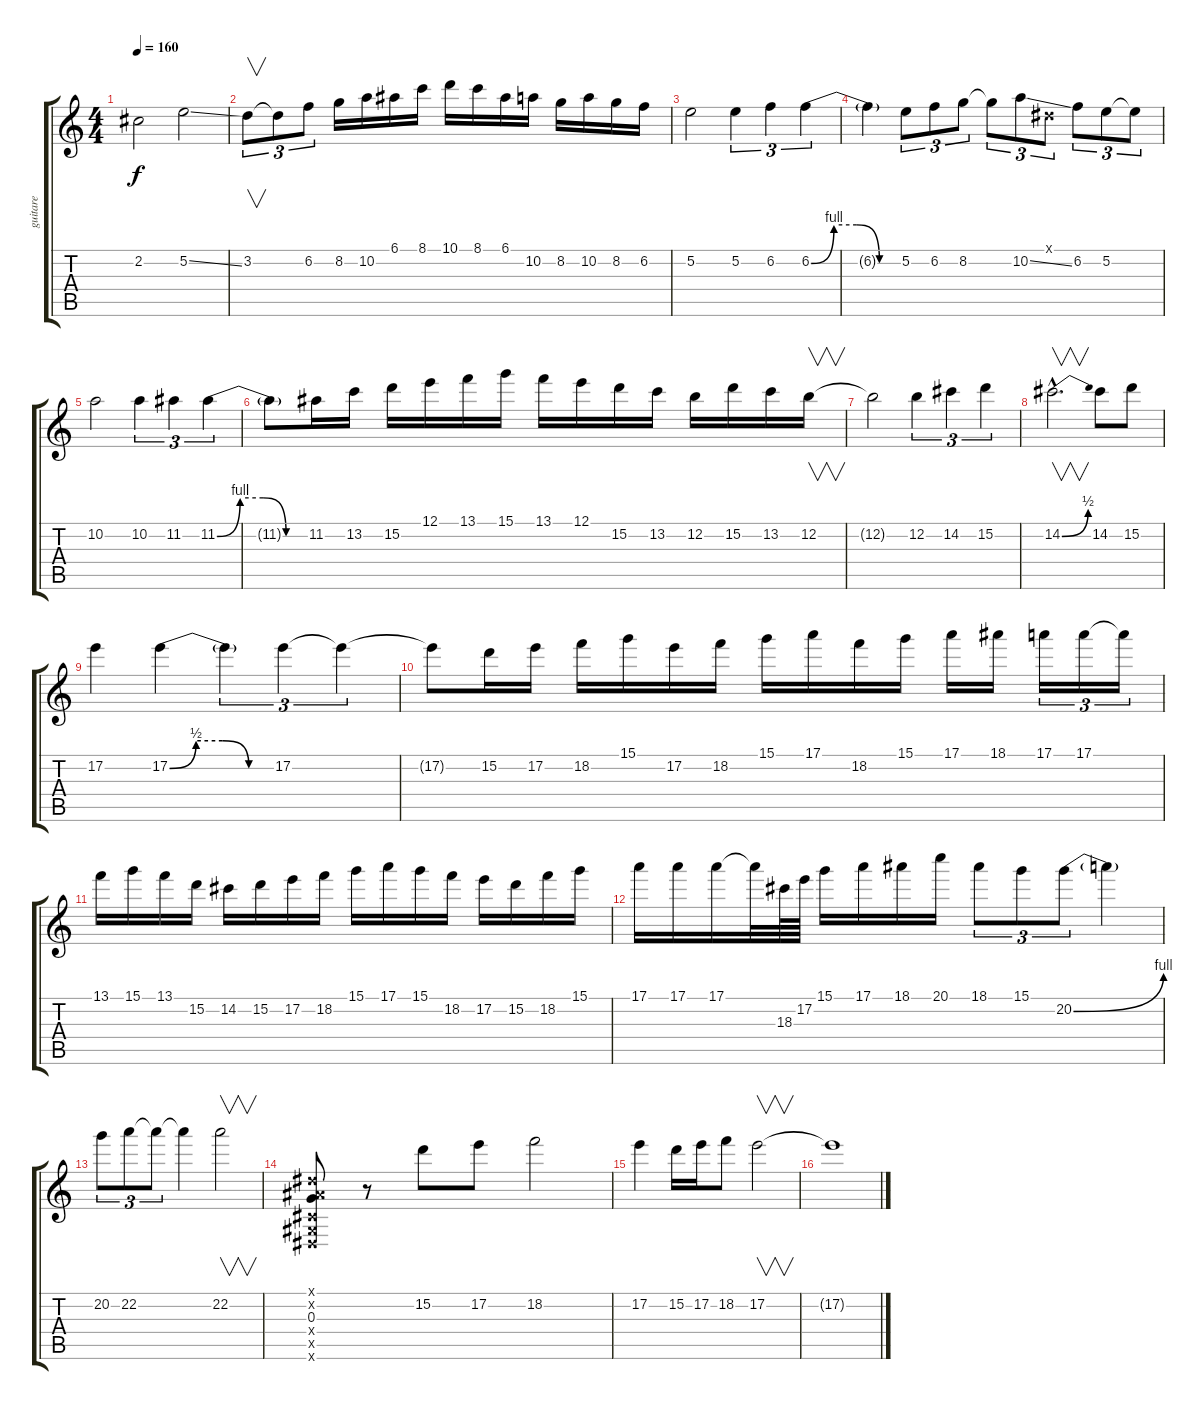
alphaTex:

\track ("guitare" "guitare") {instrument distortionguitar}
\staff {score tabs}
\tuning (E4 B3 G3 D3 A2 E2) {hide}
\ts (4 4)
\tempo 160
\clef g2
\ks c
2.2.2{dy f} 5.2{ss}.2 |
3.2.8{v tu (3 2)} 3.2{t}.8{tu (3 2)} 6.2.8{tu (3 2)} 8.2.16 10.2.16 6.1.16 8.1.16 10.1.16 8.1.16 6.1.16 10.2.16 8.2.16 10.2.16 8.2.16 6.2.16 |
5.2.2 5.2.4{tu (3 2)} 6.2.4{tu (3 2)} 6.2{be (custom 0 0 15 4 30 4 45 0 60 0)}.4{tu (3 2)} |
6.2{t}.4 5.2.8{tu (3 2)} 6.2.8{tu (3 2)} 8.2.8{tu (3 2)} 8.2{t}.8{tu (3 2)} 10.2{ss}.8{tu (3 2)} -1.1{x}.8{tu (3 2)} 6.2.8{tu (3 2)} 5.2.8{tu (3 2)} 5.2{t}.8{tu (3 2)} |
10.2.2 10.2.4{tu (3 2)} 11.2.4{tu (3 2)} 11.2{be (custom 0 0 15 4 30 4 45 0 60 0)}.4{tu (3 2)} |
11.2{t}.8 11.2.16 13.2.16 15.2.16 12.1.16 13.1.16 15.1.16 13.1.16 12.1.16 15.2.16 13.2.16 12.2.16 15.2.16 13.2.16 12.2.16{v} |
12.2{t}.2 12.2.4{tu (3 2)} 14.2.4{tu (3 2)} 15.2.4{tu (3 2)} |
14.2{be (bend 0 0 60 2) hac}.2{v d} 14.2.8 15.2.8 |
17.2.4 17.2{be (custom 0 0 15 2 30 2 45 0 60 0)}.4 17.2{t}.4{tu (3 2)} 17.2.4{tu (3 2)} 17.2{t}.4{tu (3 2)} |
17.2{t}.8 15.2.16 17.2.16 18.2.16 15.1.16 17.2.16 18.2.16 15.1.16 17.1.16 18.2.16 15.1.16 17.1.16 18.1.16 17.1.16{tu (3 2)} 17.1.16{tu (3 2)} 17.1{t}.16{tu (3 2)} |
13.1.16 15.1.16 13.1.16 15.2.16 14.2.16 15.2.16 17.2.16 18.2.16 15.1.16 17.1.16 15.1.16 18.2.16 17.2.16 15.2.16 18.2.16 15.1.16 |
17.1.16 17.1.16 17.1.16 17.1{t}.32 18.3.64 17.2.64 15.1.16 17.1.16 18.1.16 20.1.16 18.1.8{tu (3 2)} 15.1.8{tu (3 2)} 20.2{be (bend 0 0 60 4)}.8{tu (3 2)} 20.2{t}.4 |
20.2.8{tu (3 2)} 22.2.8{tu (3 2)} 22.2{t}.8{tu (3 2)} 22.2{t}.4 22.2.2{v} |
(-1.1{x} -1.2{x} 0.3 -1.4{x} -1.5{x} -1.6{x}).8 r.8 15.2.8 17.2.8 18.2.2 |
17.2.4 15.2.16 17.2.16 18.2.8 17.2.2{v} |
17.2{t}.1
